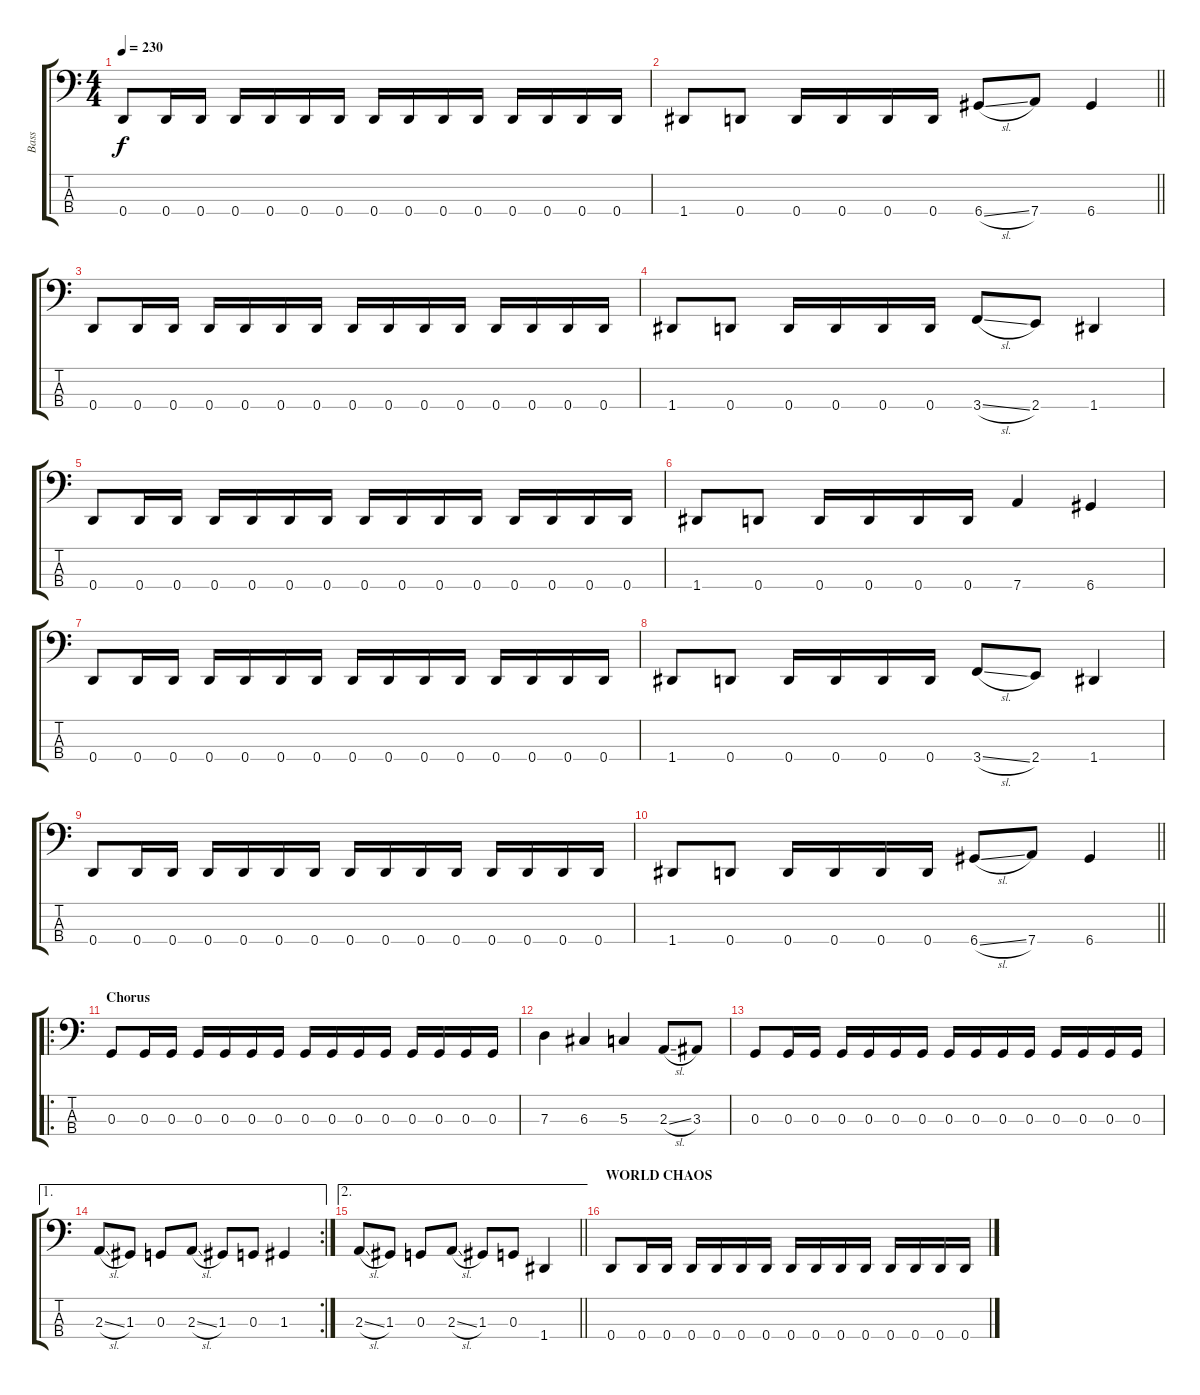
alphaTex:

\track ("Bass" "Bass") {instrument electricbasspick}
\staff {score tabs}
\tuning (F2 C2 G1 D1) {hide}
\ts (4 4)
\tempo 230
\clef f4
\ks c
0.4.8{dy f} 0.4.16 0.4.16 0.4.16 0.4.16 0.4.16 0.4.16 0.4.16 0.4.16 0.4.16 0.4.16 0.4.16 0.4.16 0.4.16 0.4.16 |
\barLineRight lightlight
1.4.8 0.4.8 0.4.16 0.4.16 0.4.16 0.4.16 6.4{sl}.8 7.4.8 6.4.4 |
\section ("" "")
0.4.8 0.4.16 0.4.16 0.4.16 0.4.16 0.4.16 0.4.16 0.4.16 0.4.16 0.4.16 0.4.16 0.4.16 0.4.16 0.4.16 0.4.16 |
1.4.8 0.4.8 0.4.16 0.4.16 0.4.16 0.4.16 3.4{sl}.8 2.4.8 1.4.4 |
0.4.8 0.4.16 0.4.16 0.4.16 0.4.16 0.4.16 0.4.16 0.4.16 0.4.16 0.4.16 0.4.16 0.4.16 0.4.16 0.4.16 0.4.16 |
1.4.8 0.4.8 0.4.16 0.4.16 0.4.16 0.4.16 7.4.4 6.4.4 |
0.4.8 0.4.16 0.4.16 0.4.16 0.4.16 0.4.16 0.4.16 0.4.16 0.4.16 0.4.16 0.4.16 0.4.16 0.4.16 0.4.16 0.4.16 |
1.4.8 0.4.8 0.4.16 0.4.16 0.4.16 0.4.16 3.4{sl}.8 2.4.8 1.4.4 |
0.4.8 0.4.16 0.4.16 0.4.16 0.4.16 0.4.16 0.4.16 0.4.16 0.4.16 0.4.16 0.4.16 0.4.16 0.4.16 0.4.16 0.4.16 |
\barLineRight lightlight
1.4.8 0.4.8 0.4.16 0.4.16 0.4.16 0.4.16 6.4{sl}.8 7.4.8 6.4.4 |
\ro
\section ("" "Chorus")
0.3.8 0.3.16 0.3.16 0.3.16 0.3.16 0.3.16 0.3.16 0.3.16 0.3.16 0.3.16 0.3.16 0.3.16 0.3.16 0.3.16 0.3.16 |
7.3.4 6.3.4 5.3.4 2.3{sl}.8 3.3.8 |
0.3.8 0.3.16 0.3.16 0.3.16 0.3.16 0.3.16 0.3.16 0.3.16 0.3.16 0.3.16 0.3.16 0.3.16 0.3.16 0.3.16 0.3.16 |
\ae 1
\rc 2
2.3{sl}.8 1.3.8 0.3.8 2.3{sl}.8 1.3.8 0.3.8 1.3.4 |
\ae 2
\barLineRight lightlight
2.3{sl}.8 1.3.8 0.3.8 2.3{sl}.8 1.3.8 0.3.8 1.4.4 |
\section ("" "WORLD CHAOS")
0.4.8 0.4.16 0.4.16 0.4.16 0.4.16 0.4.16 0.4.16 0.4.16 0.4.16 0.4.16 0.4.16 0.4.16 0.4.16 0.4.16 0.4.16
